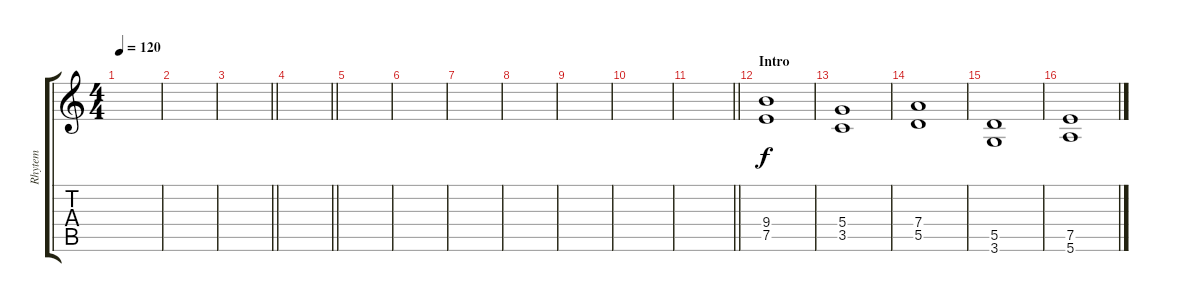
\track ("Rhytem" "Rhytem") {instrument distortionguitar}
\staff {score tabs}
\tuning (E4 B3 G3 D3 A2 E2) {hide}
\ts (4 4)
\tempo 120
\clef g2
\ks c
|
|
\barLineRight lightlight
|
\section ("" "")
\barLineRight lightlight
|
|
|
|
|
|
|
\barLineRight lightlight
|
\section ("" "Intro")
(9.4 7.5).1 |
(5.4 3.5).1 |
(7.4 5.5).1 |
(5.5 3.6).1 |
(7.5 5.6).1
